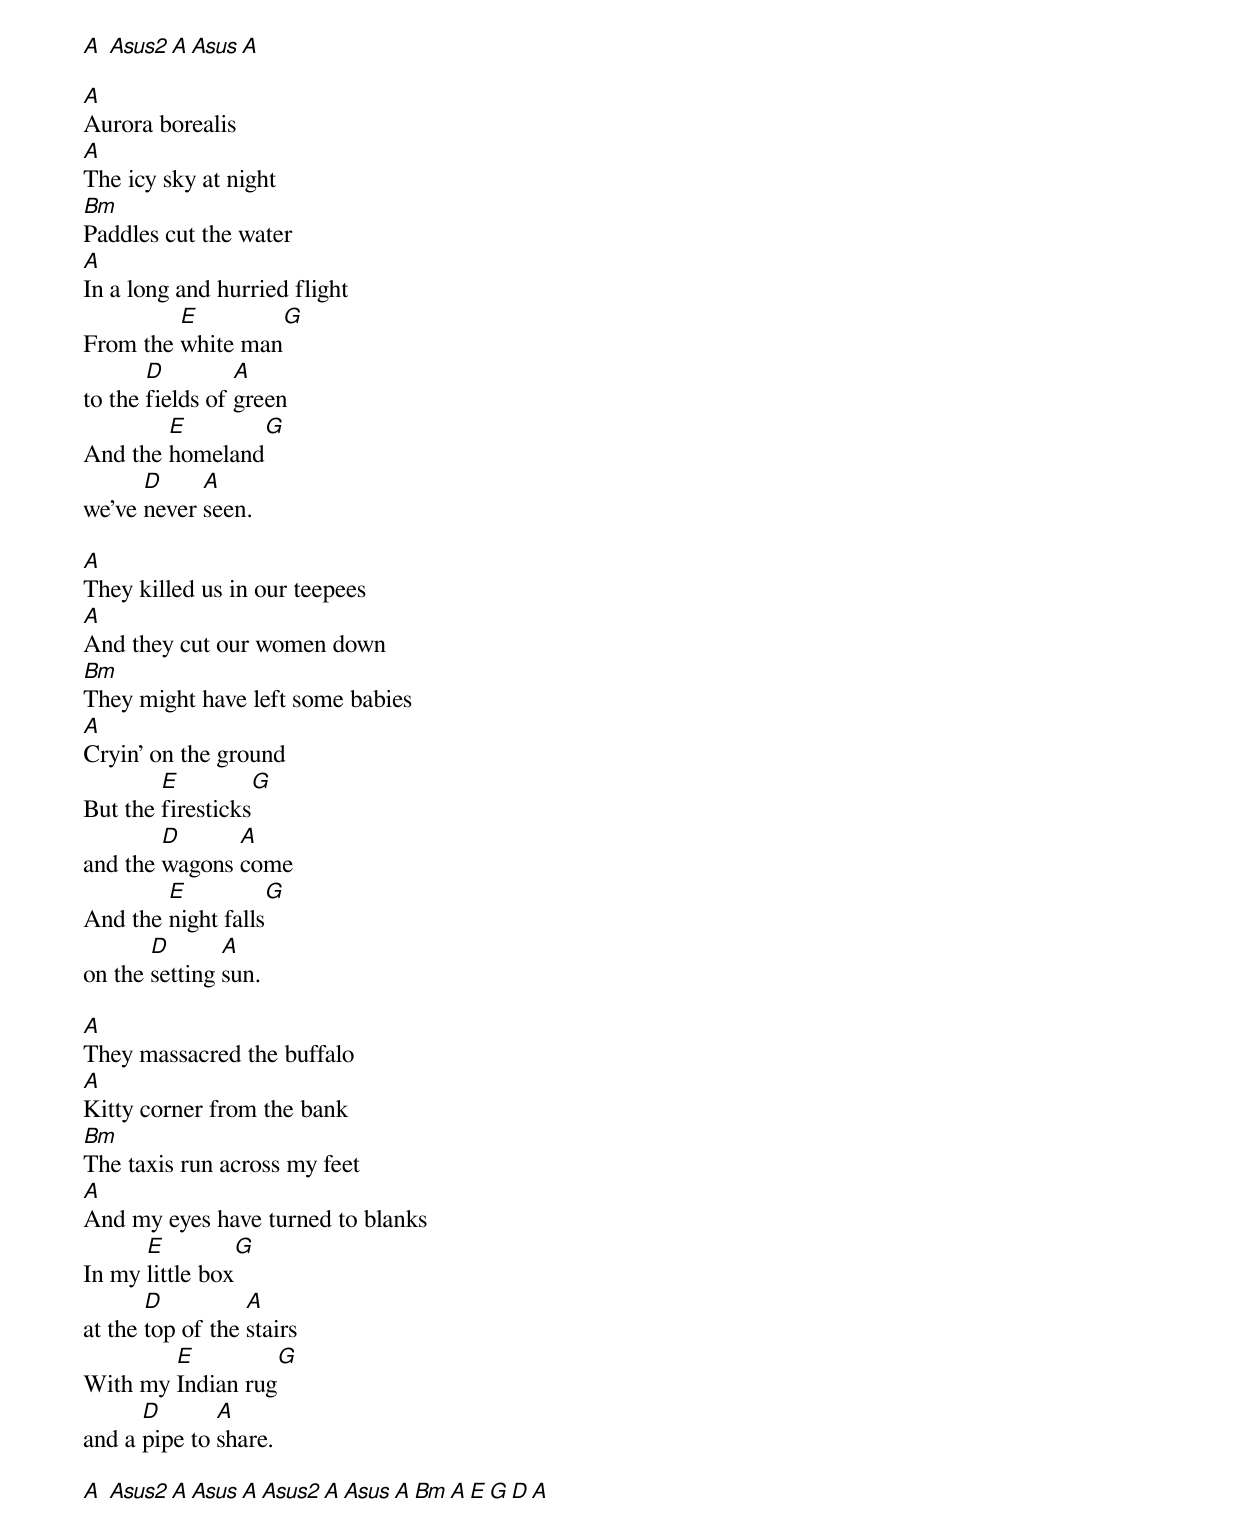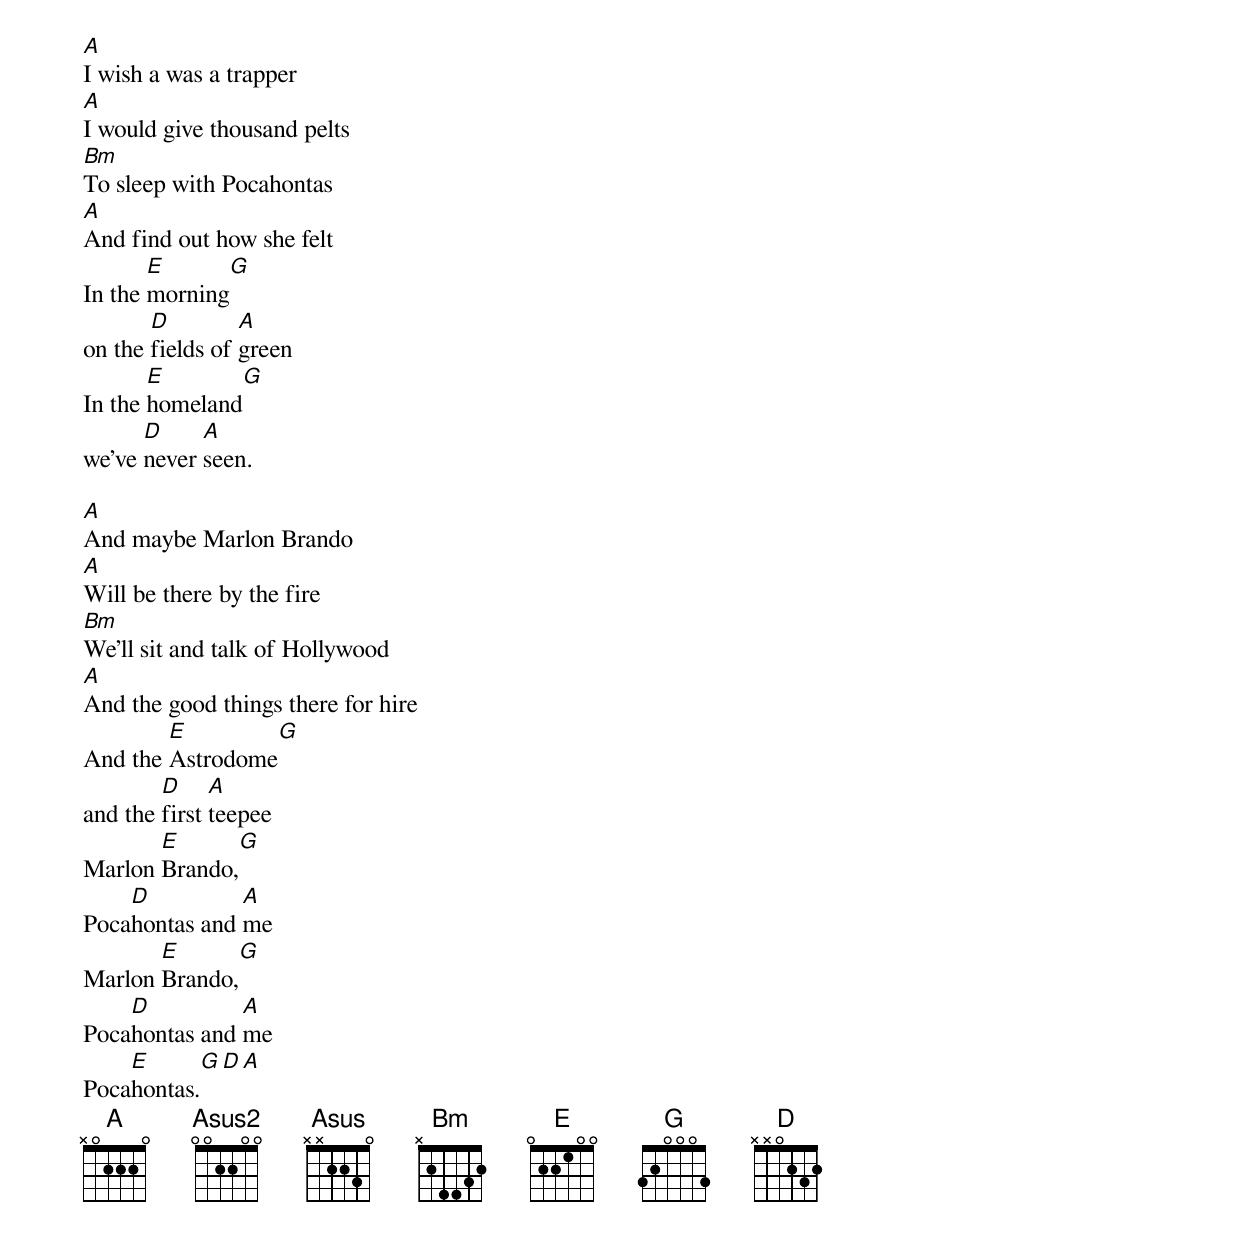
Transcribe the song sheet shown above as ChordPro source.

[A] [Asus2][A][Asus][A]

[A]Aurora borealis
[A]The icy sky at night
[Bm]Paddles cut the water
[A]In a long and hurried flight
From the [E]white man[G]
to the [D]fields of [A]green
And the [E]homeland[G]
we've [D]never [A]seen.

[A]They killed us in our teepees
[A]And they cut our women down
[Bm]They might have left some babies
[A]Cryin' on the ground
But the [E]firesticks[G]
and the [D]wagons [A]come
And the [E]night falls[G]
on the [D]setting [A]sun.

[A]They massacred the buffalo
[A]Kitty corner from the bank
[Bm]The taxis run across my feet
[A]And my eyes have turned to blanks
In my [E]little box[G]
at the [D]top of the [A]stairs
With my [E]Indian rug[G]
and a [D]pipe to [A]share.

[A] [Asus2][A][Asus][A][Asus2][A][Asus][A][Bm][A][E][G][D][A]

[A]I wish a was a trapper
[A]I would give thousand pelts
[Bm]To sleep with Pocahontas
[A]And find out how she felt
In the [E]morning[G]
on the [D]fields of [A]green
In the [E]homeland[G]
we've [D]never [A]seen.

[A]And maybe Marlon Brando
[A]Will be there by the fire
[Bm]We'll sit and talk of Hollywood
[A]And the good things there for hire
And the [E]Astrodome[G]
and the [D]first [A]teepee
Marlon [E]Brando,[G]
Poca[D]hontas and [A]me
Marlon [E]Brando,[G]
Poca[D]hontas and [A]me
Poca[E]hontas.[G][D][A]
